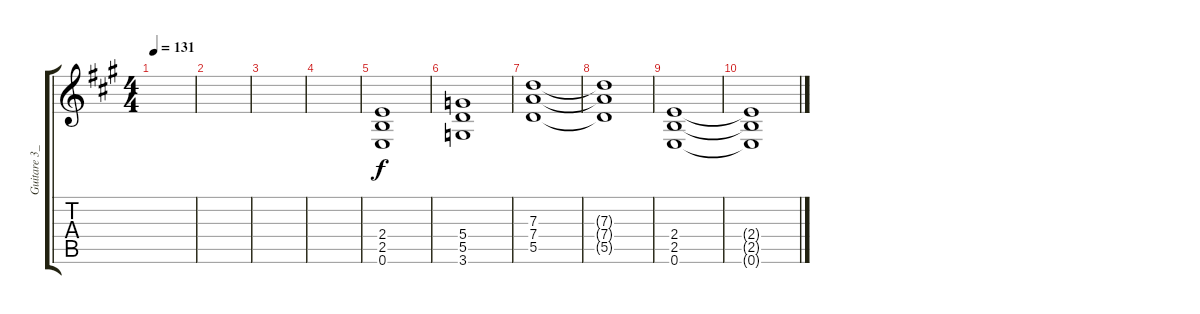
\track ("Guitare 3_3" "Guitare 3_") {instrument overdrivenguitar}
\staff {score tabs}
\tuning (E4 B3 G3 D3 A2 E2) {hide}
\ts (4 4)
\tempo 131
\clef g2
\ks a
|
|
|
|
(2.4 2.5 0.6).1 |
(5.4 5.5 3.6).1 |
(7.3 7.4 5.5).1 |
(7.3{t} 7.4{t} 5.5{t}).1 |
(2.4 2.5 0.6).1 |
(2.4{t} 2.5{t} 0.6{t}).1
